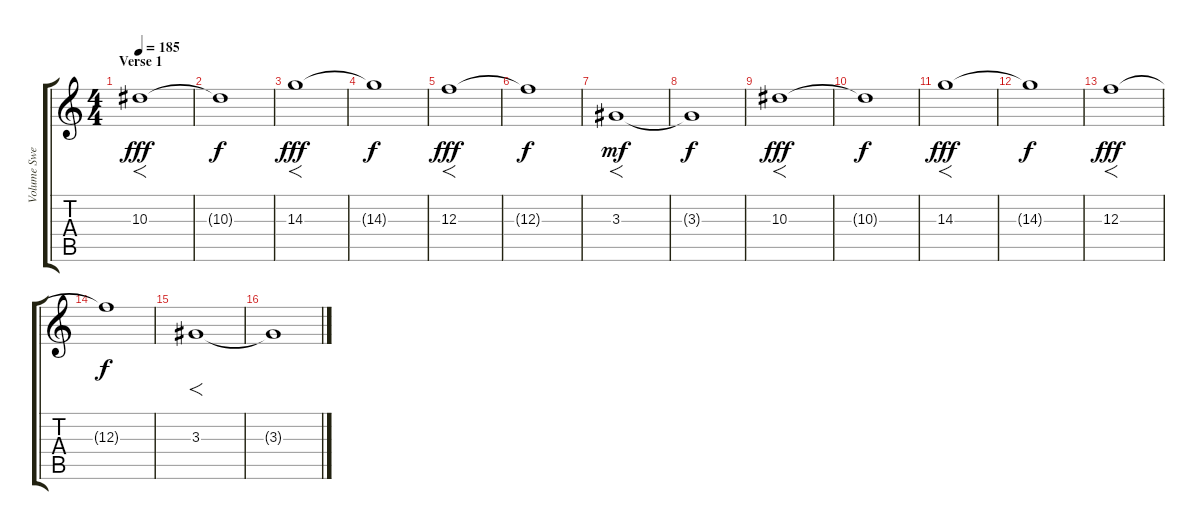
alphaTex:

\track ("Volume Swells" "Volume Swe") {instrument overdrivenguitar}
\staff {score tabs}
\tuning (D4 A3 F3 C3 G2 C2) {hide}
\ts (4 4)
\section ("" "Verse 1")
\tempo 185
\clef g2
\ks c
10.3.1{f dy fff} |
10.3{t}.1{dy f} |
14.3.1{f dy fff} |
14.3{t}.1{dy f} |
12.3.1{f dy fff} |
12.3{t}.1{dy f} |
3.3.1{f dy mf} |
3.3{t}.1{dy f} |
10.3.1{f dy fff} |
10.3{t}.1{dy f} |
14.3.1{f dy fff} |
14.3{t}.1{dy f} |
12.3.1{f dy fff} |
12.3{t}.1{dy f} |
3.3.1{f} |
3.3{t}.1
